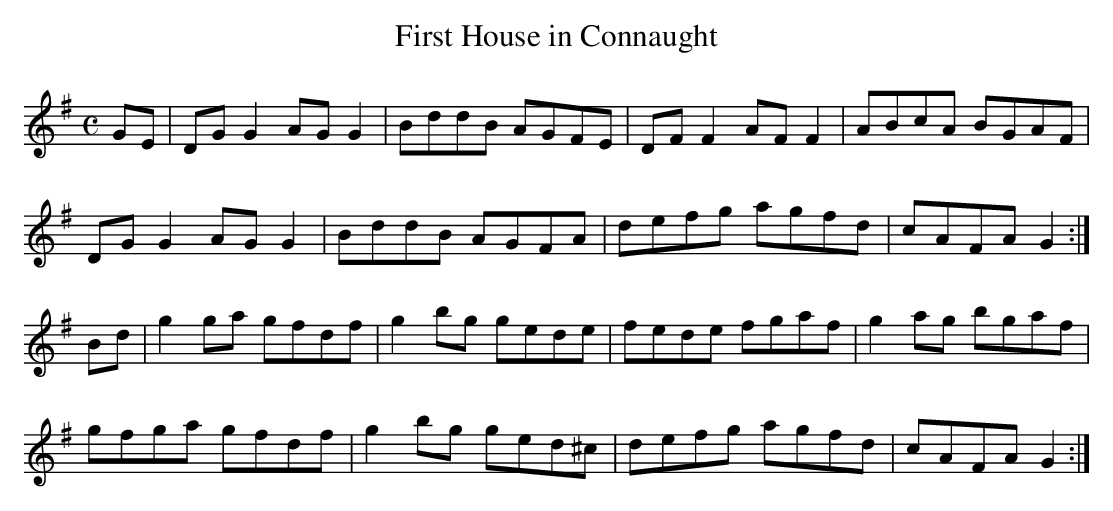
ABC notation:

X:1
T:First House in Connaught
M:C
L:1/8
K:G Major
GE|DGG2 AGG2|BddB AGFE|DFF2 AFF2|ABcA BGAF|!
DGG2 AGG2|BddB AGFA|defg agfd|cAFA G2:|!
Bd|g2ga gfdf|g2bg gede|fede fgaf|g2ag bgaf|!
gfga gfdf|g2bg ged^c|defg agfd|cAFA G2:|!
